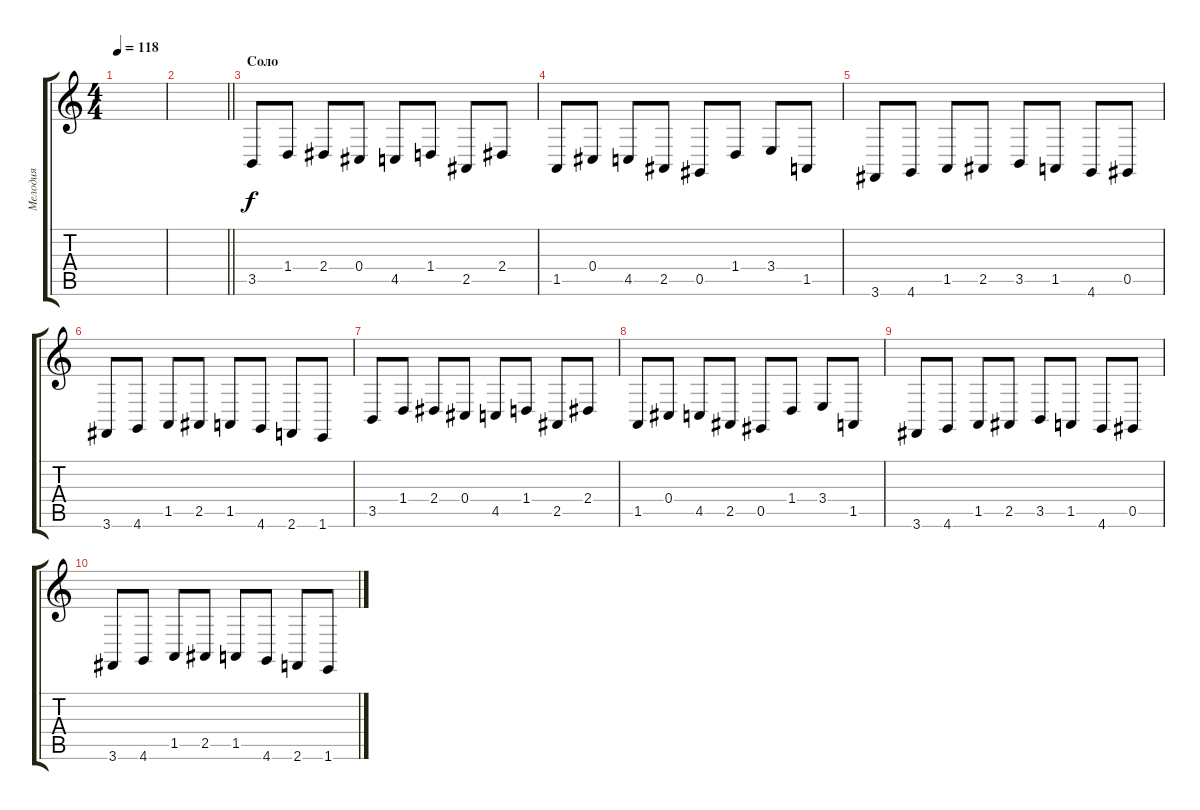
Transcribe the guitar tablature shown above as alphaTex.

\track ("Мелодия" "Мелодия") {instrument harpsichord}
\staff {score tabs}
\tuning (Eb4 Bb3 Gb3 Db3 Ab2 Eb2) {hide}
\ts (4 4)
\tempo 118
\clef g2
\ks c
|
\barLineRight lightlight
|
\section ("" "Соло")
3.5.8 1.4.8 2.4.8 0.4.8 4.5.8 1.4.8 2.5.8 2.4.8 |
1.5.8 0.4.8 4.5.8 2.5.8 0.5.8 1.4.8 3.4.8 1.5.8 |
3.6.8 4.6.8 1.5.8 2.5.8 3.5.8 1.5.8 4.6.8 0.5.8 |
3.6.8 4.6.8 1.5.8 2.5.8 1.5.8 4.6.8 2.6.8 1.6.8 |
3.5.8 1.4.8 2.4.8 0.4.8 4.5.8 1.4.8 2.5.8 2.4.8 |
1.5.8 0.4.8 4.5.8 2.5.8 0.5.8 1.4.8 3.4.8 1.5.8 |
3.6.8 4.6.8 1.5.8 2.5.8 3.5.8 1.5.8 4.6.8 0.5.8 |
3.6.8 4.6.8 1.5.8 2.5.8 1.5.8 4.6.8 2.6.8 1.6.8
